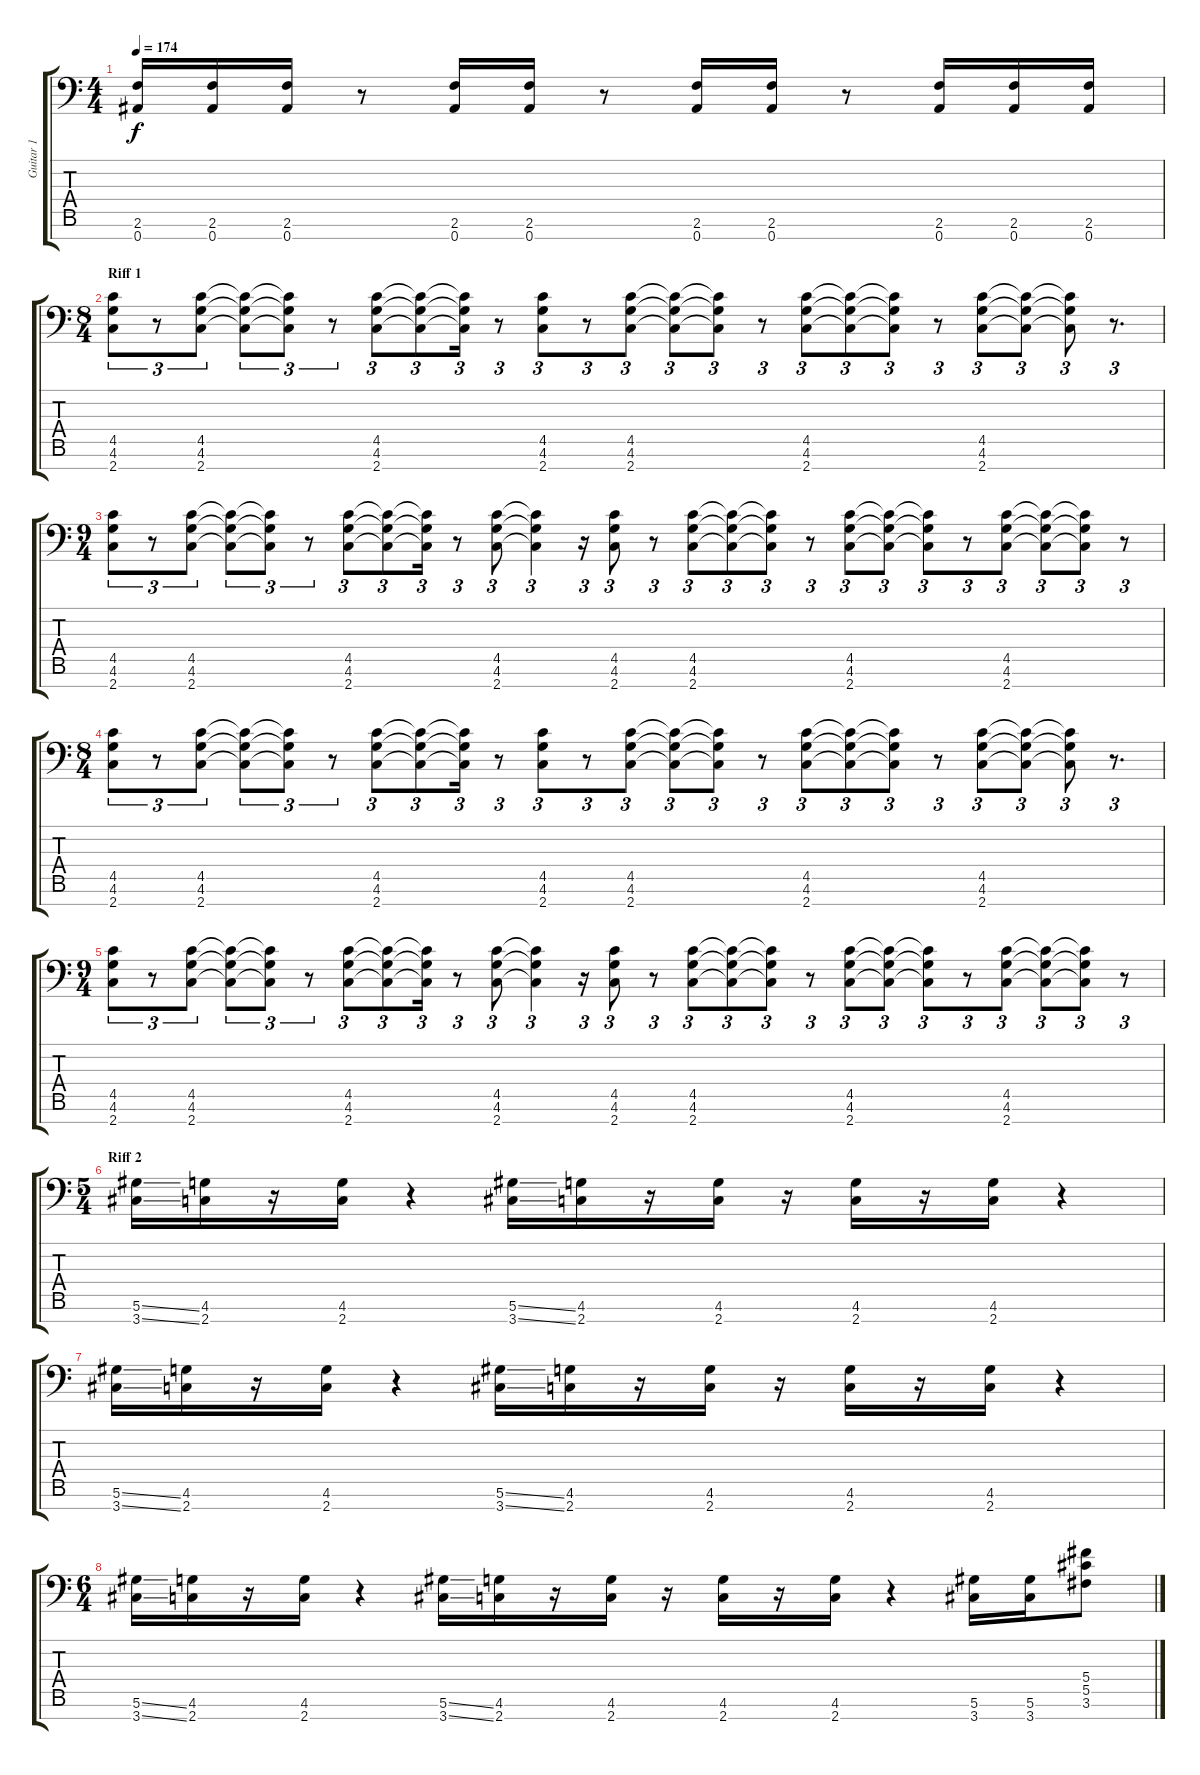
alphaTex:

\track ("Guitar 1" "Guitar 1") {instrument distortionguitar}
\staff {score tabs}
\tuning (Eb4 Bb3 Gb3 Db3 Ab2 Eb2 Bb1) {hide}
\ts (4 4)
\tempo 174
\clef f4
\ks c
(2.6 0.7).16{dy f} (2.6 0.7).16 (2.6 0.7).16 r.8 (2.6 0.7).16 (2.6 0.7).16 r.8 (2.6 0.7).16 (2.6 0.7).16 r.8 (2.6 0.7).16 (2.6 0.7).16 (2.6 0.7).16 |
\ts (8 4)
\section ("" "Riff 1")
(4.5 4.6 2.7).8{tu (3 2)} r.8{tu (3 2)} (4.5 4.6 2.7).8{tu (3 2)} (4.5{t} 4.6{t} 2.7{t}).8{tu (3 2)} (4.5{t} 4.6{t} 2.7{t}).8{tu (3 2)} r.8{tu (3 2)} (4.5 4.6 2.7).8{tu (3 2)} (4.5{t} 4.6{t} 2.7{t}).8{tu (3 2)} (4.5{t} 4.6{t} 2.7{t}).16{tu (3 2)} r.8{tu (3 2)} (4.5 4.6 2.7).8{tu (3 2)} r.8{tu (3 2)} (4.5 4.6 2.7).8{tu (3 2)} (4.5{t} 4.6{t} 2.7{t}).8{tu (3 2)} (4.5{t} 4.6{t} 2.7{t}).8{tu (3 2)} r.8{tu (3 2)} (4.5 4.6 2.7).8{tu (3 2)} (4.5{t} 4.6{t} 2.7{t}).8{tu (3 2)} (4.5{t} 4.6{t} 2.7{t}).8{tu (3 2)} r.8{tu (3 2)} (4.5 4.6 2.7).8{tu (3 2)} (4.5{t} 4.6{t} 2.7{t}).8{tu (3 2)} (4.5{t} 4.6{t} 2.7{t}).8{tu (3 2)} r.8{d tu (3 2)} |
\ts (9 4)
(4.5 4.6 2.7).8{tu (3 2)} r.8{tu (3 2)} (4.5 4.6 2.7).8{tu (3 2)} (4.5{t} 4.6{t} 2.7{t}).8{tu (3 2)} (4.5{t} 4.6{t} 2.7{t}).8{tu (3 2)} r.8{tu (3 2)} (4.5 4.6 2.7).8{tu (3 2)} (4.5{t} 4.6{t} 2.7{t}).8{tu (3 2)} (4.5{t} 4.6{t} 2.7{t}).16{tu (3 2)} r.8{tu (3 2)} (4.5 4.6 2.7).8{tu (3 2)} (4.5{t} 4.6{t} 2.7{t}).4{tu (3 2)} r.16{tu (3 2)} (4.5 4.6 2.7).8{tu (3 2)} r.8{tu (3 2)} (4.5 4.6 2.7).8{tu (3 2)} (4.5{t} 4.6{t} 2.7{t}).8{tu (3 2)} (4.5{t} 4.6{t} 2.7{t}).8{tu (3 2)} r.8{tu (3 2)} (4.5 4.6 2.7).8{tu (3 2)} (4.5{t} 4.6{t} 2.7{t}).8{tu (3 2)} (4.5{t} 4.6{t} 2.7{t}).8{tu (3 2)} r.8{tu (3 2)} (4.5 4.6 2.7).8{tu (3 2)} (4.5{t} 4.6{t} 2.7{t}).8{tu (3 2)} (4.5{t} 4.6{t} 2.7{t}).8{tu (3 2)} r.8{tu (3 2)} |
\ts (8 4)
(4.5 4.6 2.7).8{tu (3 2)} r.8{tu (3 2)} (4.5 4.6 2.7).8{tu (3 2)} (4.5{t} 4.6{t} 2.7{t}).8{tu (3 2)} (4.5{t} 4.6{t} 2.7{t}).8{tu (3 2)} r.8{tu (3 2)} (4.5 4.6 2.7).8{tu (3 2)} (4.5{t} 4.6{t} 2.7{t}).8{tu (3 2)} (4.5{t} 4.6{t} 2.7{t}).16{tu (3 2)} r.8{tu (3 2)} (4.5 4.6 2.7).8{tu (3 2)} r.8{tu (3 2)} (4.5 4.6 2.7).8{tu (3 2)} (4.5{t} 4.6{t} 2.7{t}).8{tu (3 2)} (4.5{t} 4.6{t} 2.7{t}).8{tu (3 2)} r.8{tu (3 2)} (4.5 4.6 2.7).8{tu (3 2)} (4.5{t} 4.6{t} 2.7{t}).8{tu (3 2)} (4.5{t} 4.6{t} 2.7{t}).8{tu (3 2)} r.8{tu (3 2)} (4.5 4.6 2.7).8{tu (3 2)} (4.5{t} 4.6{t} 2.7{t}).8{tu (3 2)} (4.5{t} 4.6{t} 2.7{t}).8{tu (3 2)} r.8{d tu (3 2)} |
\ts (9 4)
(4.5 4.6 2.7).8{tu (3 2)} r.8{tu (3 2)} (4.5 4.6 2.7).8{tu (3 2)} (4.5{t} 4.6{t} 2.7{t}).8{tu (3 2)} (4.5{t} 4.6{t} 2.7{t}).8{tu (3 2)} r.8{tu (3 2)} (4.5 4.6 2.7).8{tu (3 2)} (4.5{t} 4.6{t} 2.7{t}).8{tu (3 2)} (4.5{t} 4.6{t} 2.7{t}).16{tu (3 2)} r.8{tu (3 2)} (4.5 4.6 2.7).8{tu (3 2)} (4.5{t} 4.6{t} 2.7{t}).4{tu (3 2)} r.16{tu (3 2)} (4.5 4.6 2.7).8{tu (3 2)} r.8{tu (3 2)} (4.5 4.6 2.7).8{tu (3 2)} (4.5{t} 4.6{t} 2.7{t}).8{tu (3 2)} (4.5{t} 4.6{t} 2.7{t}).8{tu (3 2)} r.8{tu (3 2)} (4.5 4.6 2.7).8{tu (3 2)} (4.5{t} 4.6{t} 2.7{t}).8{tu (3 2)} (4.5{t} 4.6{t} 2.7{t}).8{tu (3 2)} r.8{tu (3 2)} (4.5 4.6 2.7).8{tu (3 2)} (4.5{t} 4.6{t} 2.7{t}).8{tu (3 2)} (4.5{t} 4.6{t} 2.7{t}).8{tu (3 2)} r.8{tu (3 2)} |
\ts (5 4)
\section ("" "Riff 2")
(5.6{ss} 3.7{ss}).16 (4.6 2.7).16 r.16 (4.6 2.7).16 r.4 (5.6{ss} 3.7{ss}).16 (4.6 2.7).16 r.16 (4.6 2.7).16 r.16 (4.6 2.7).16 r.16 (4.6 2.7).16 r.4 |
(5.6{ss} 3.7{ss}).16 (4.6 2.7).16 r.16 (4.6 2.7).16 r.4 (5.6{ss} 3.7{ss}).16 (4.6 2.7).16 r.16 (4.6 2.7).16 r.16 (4.6 2.7).16 r.16 (4.6 2.7).16 r.4 |
\ts (6 4)
(5.6{ss} 3.7{ss}).16 (4.6 2.7).16 r.16 (4.6 2.7).16 r.4 (5.6{ss} 3.7{ss}).16 (4.6 2.7).16 r.16 (4.6 2.7).16 r.16 (4.6 2.7).16 r.16 (4.6 2.7).16 r.4 (5.6 3.7).16 (5.6 3.7).16 (5.4 5.5 3.6).8
